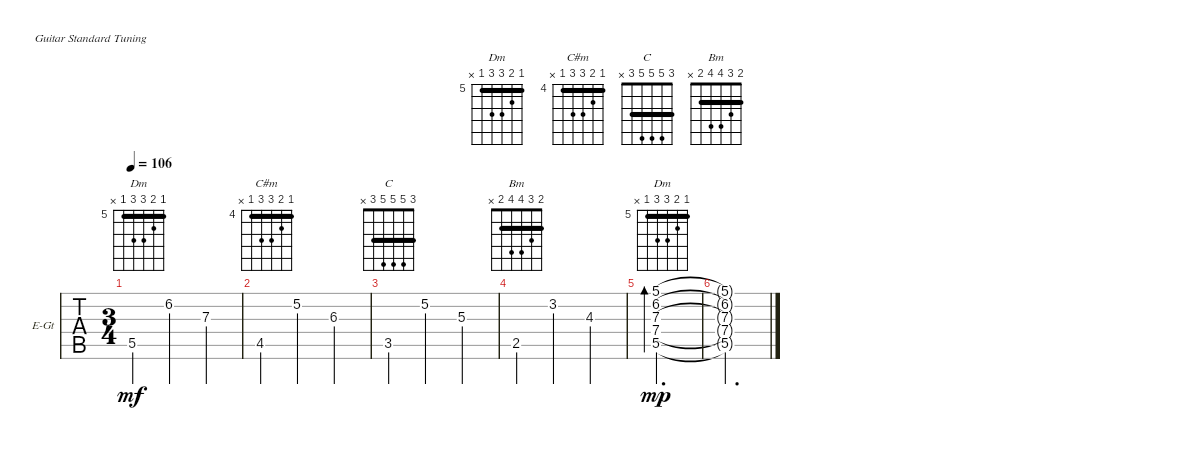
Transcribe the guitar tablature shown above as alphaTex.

\bracketExtendMode groupsimilarinstruments
\firstSystemTrackNameOrientation horizontal
\otherSystemsTrackNameOrientation horizontal
\chordDiagramsInScore
\track ("Guitar" "E-Gt") {instrument electricguitarclean}
\staff {tabs}
\tuning (E4 B3 G3 D3 A2 E2)
\chord ("Dm" 5 6 7 7 5 x) {firstfret 5 showfingering false barre 5}
\chord ("C#m" 4 5 6 6 4 x) {firstfret 4 showfingering false barre 4}
\chord ("C" 3 5 5 5 3 x) {showfingering false barre 3}
\chord ("Bm" 2 3 4 4 2 x) {showfingering false barre 2}
\ts (3 4)
\tempo 106
\clef g2
\ks c
5.5.4{ch "Dm" dy mf} 6.2.4 7.3.4 |
4.5.4{ch "C#m"} 5.2.4 6.3.4 |
3.5.4{ch "C"} 5.2.4 5.3.4 |
2.5.4{ch "Bm"} 3.2.4 4.3.4 |
(6.2 5.5 7.4 7.3 5.1).2{d bd 488 ch "Dm" dy mp} |
(6.2{t} 5.5{t} 7.4{t} 7.3{t} 5.1{t}).2{d}
